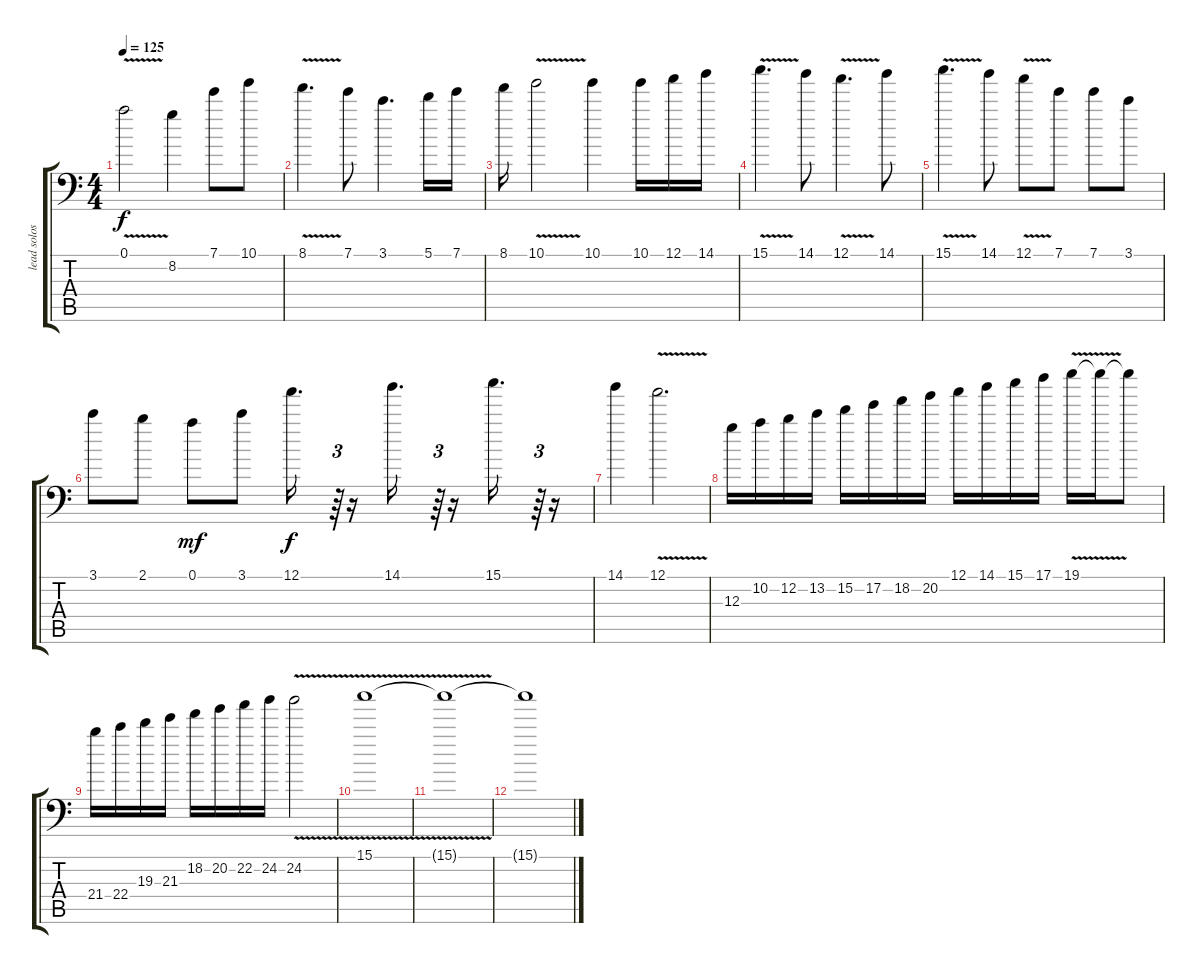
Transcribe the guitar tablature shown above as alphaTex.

\track ("lead solos" "lead solos") {instrument distortionguitar}
\staff {score tabs}
\tuning (A4 B3 G3 D3 A2 A1) {hide}
\ts (4 4)
\tempo 125
\clef f4
\ks c
0.1{v}.2{dy f} 8.2.4 7.1.8 10.1.8 |
8.1{v}.4{d} 7.1.8 3.1.4{d} 5.1.16 7.1.16 |
8.1.16 10.1{v}.2 10.1.4 10.1.16 12.1.16 14.1.16 |
15.1{v}.4{d} 14.1.8 12.1{v}.4{d} 14.1.8 |
15.1{v}.4{d} 14.1.8 12.1{v}.8 7.1.8 7.1.8 3.1.8 |
3.1.8 2.1.8 0.1.8{dy mf} 3.1.8 12.1.16{d dy f} r.64{tu (3 2)} r.16 14.1.16{d} r.64{tu (3 2)} r.16 15.1.16{d} r.64{tu (3 2)} r.16 |
14.1.4 12.1{v}.2{d} |
12.3.16 10.2.16 12.2.16 13.2.16 15.2.16 17.2.16 18.2.16 20.2.16 12.1.16 14.1.16 15.1.16 17.1.16 19.1{v}.16 19.1{t}.16 19.1{t}.8 |
21.4.16 22.4.16 19.3.16 21.3.16 18.2.16 20.2.16 22.2.16 24.2.16 24.2{v}.2 |
15.1{v}.1 |
15.1{t}.1 |
15.1{t}.1
